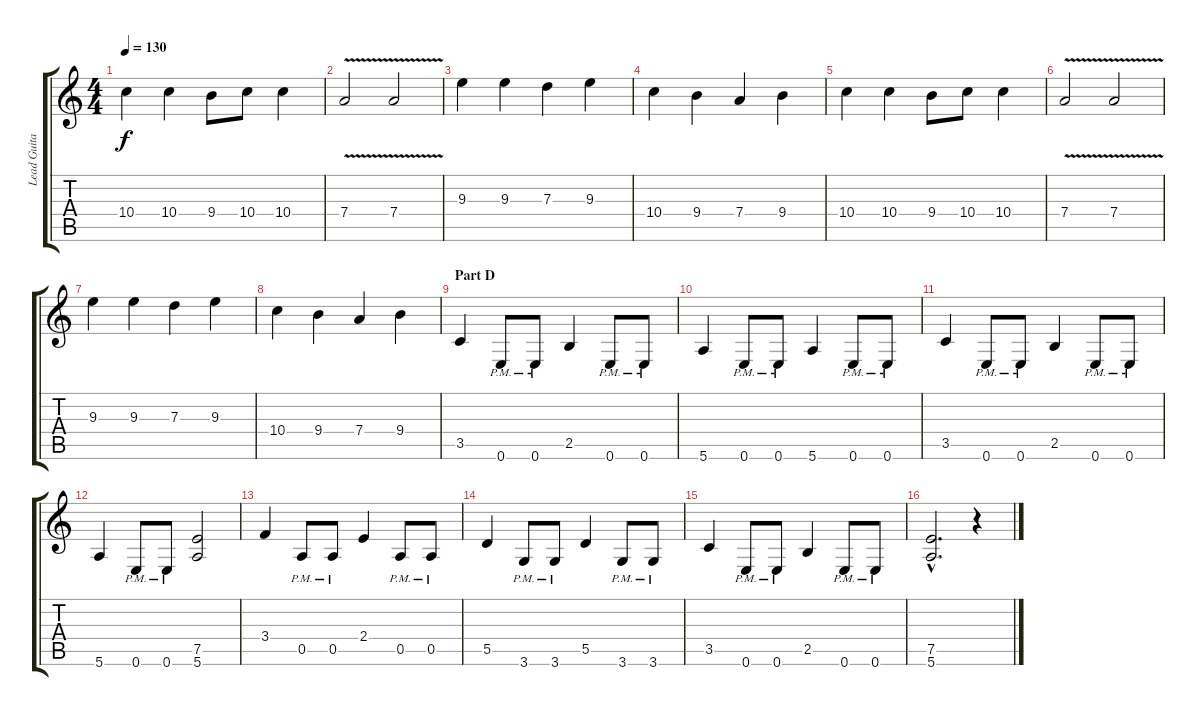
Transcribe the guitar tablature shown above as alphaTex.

\track ("Lead Guitar" "Lead Guita") {instrument distortionguitar}
\staff {score tabs}
\tuning (E4 B3 G3 D3 A2 E2) {hide}
\ts (4 4)
\tempo 130
\clef g2
\ks c
10.4.4{dy f} 10.4.4 9.4.8 10.4.8 10.4.4 |
7.4{v}.2 7.4{v}.2 |
9.3.4 9.3.4 7.3.4 9.3.4 |
10.4.4 9.4.4 7.4.4 9.4.4 |
10.4.4 10.4.4 9.4.8 10.4.8 10.4.4 |
7.4{v}.2 7.4{v}.2 |
9.3.4 9.3.4 7.3.4 9.3.4 |
10.4.4 9.4.4 7.4.4 9.4.4 |
\section ("" "Part D")
3.5.4 0.6{pm}.8 0.6{pm}.8 2.5.4 0.6{pm}.8 0.6{pm}.8 |
5.6.4 0.6{pm}.8 0.6{pm}.8 5.6.4 0.6{pm}.8 0.6{pm}.8 |
3.5.4 0.6{pm}.8 0.6{pm}.8 2.5.4 0.6{pm}.8 0.6{pm}.8 |
5.6.4 0.6{pm}.8 0.6{pm}.8 (7.5 5.6).2 |
3.4.4 0.5{pm}.8 0.5{pm}.8 2.4.4 0.5{pm}.8 0.5{pm}.8 |
5.5.4 3.6{pm}.8 3.6{pm}.8 5.5.4 3.6{pm}.8 3.6{pm}.8 |
3.5.4 0.6{pm}.8 0.6{pm}.8 2.5.4 0.6{pm}.8 0.6{pm}.8 |
(7.5{hac} 5.6{hac}).2{d} r.4
